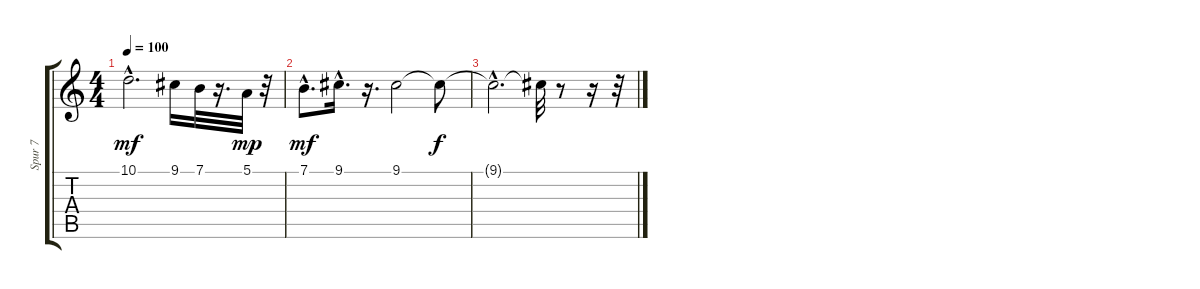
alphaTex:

\track ("Spur 7" "Spur 7") {instrument choiraahs}
\staff {score tabs}
\tuning (E4 B3 G3 D3 A2 E2) {hide}
\ts (4 4)
\tempo 100
\clef g2
\ks c
10.1{hac}.2{d dy mf} 9.1.16 7.1.32 r.16{d} 5.1.32{dy mp} r.32 |
7.1{hac}.8{d dy mf} 9.1{hac}.16{d} r.16{d} 9.1.2 9.1{t}.8{dy f} |
9.1{hac t}.2{d} 9.1{t}.32 r.8 r.16 r.32
